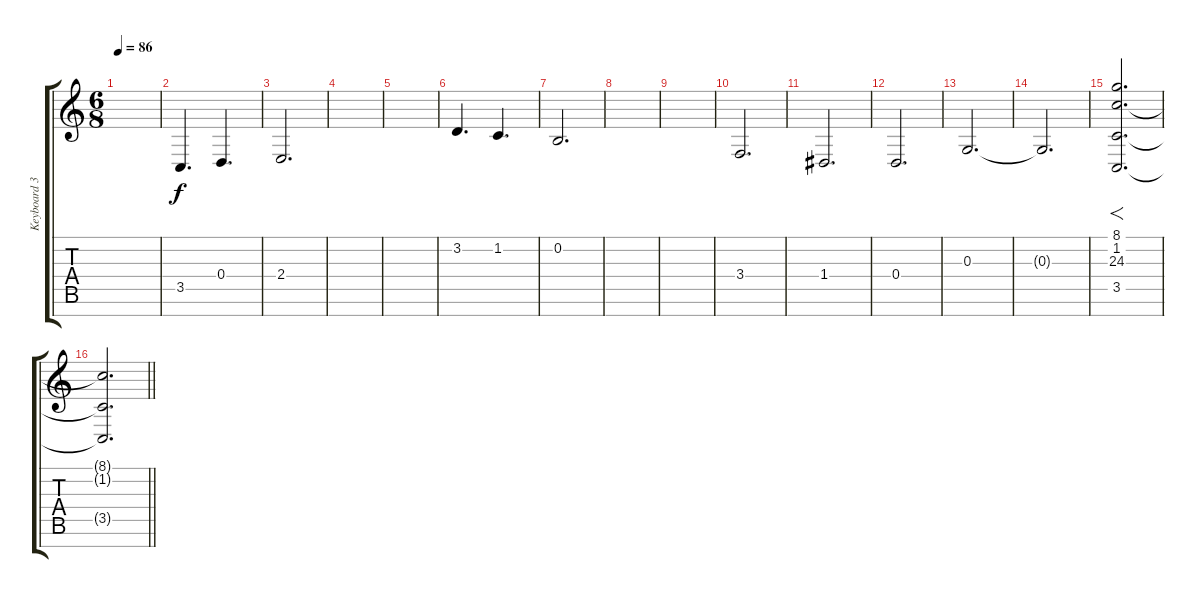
\track ("Keyboard 3" "Keyboard 3") {instrument synthstrings1}
\staff {score tabs}
\tuning (E4 B3 G3 D3 A2 E2 B1) {hide}
\ts (6 8)
\tempo 86
\clef g2
\ks c
|
3.5.4{d} 0.4.4{d} |
2.4.2{d} |
|
|
3.2.4{d} 1.2.4{d} |
0.2.2{d} |
|
|
3.4.2{d} |
1.4.2{d} |
0.4.2{d} |
0.3.2{d} |
0.3{t}.2{d} |
(8.1 1.2 24.3 3.5).2{f d} |
\barLineRight lightlight
(8.1{t} 1.2{t} 3.5{t}).2{d}
